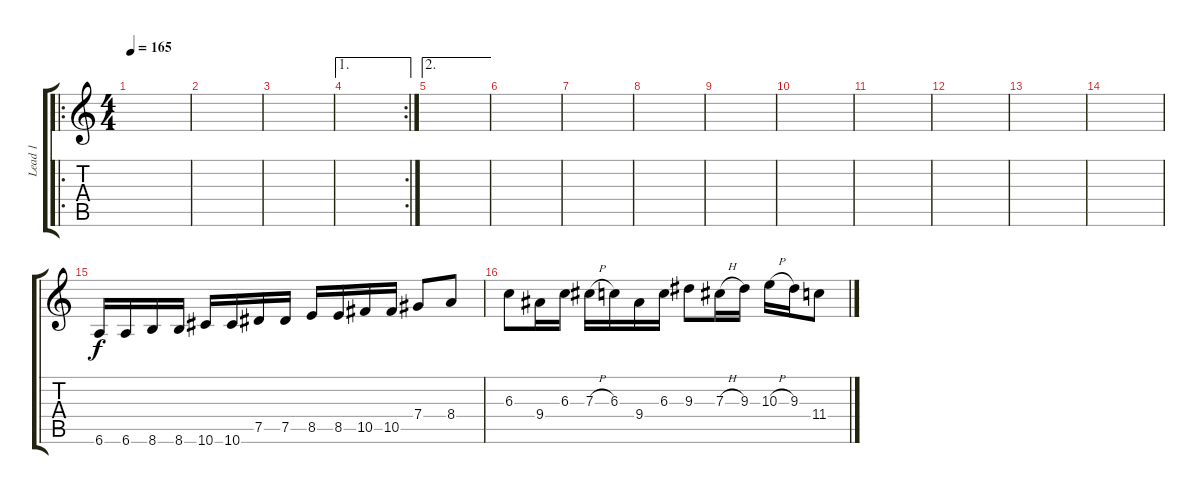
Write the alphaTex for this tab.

\track ("Lead 1" "Lead 1") {instrument overdrivenguitar}
\staff {score tabs}
\tuning (Eb4 Bb3 Gb3 Db3 Ab2 Eb2) {hide}
\ro
\ts (4 4)
\tempo 165
\clef g2
\ks c
|
|
|
\ae 1
\rc 2
|
\ae 2
|
|
|
|
|
|
|
|
|
|
6.6.16 6.6.16 8.6.16 8.6.16 10.6.16 10.6.16 7.5.16 7.5.16 8.5.16 8.5.16 10.5.16 10.5.16 7.4.8 8.4.8 |
6.3.8 9.4.16 6.3.16 7.3{h}.16 6.3.16 9.4.16 6.3.16 9.3.8 7.3{h}.16 9.3.16 10.3{h}.16 9.3.16 11.4.8
